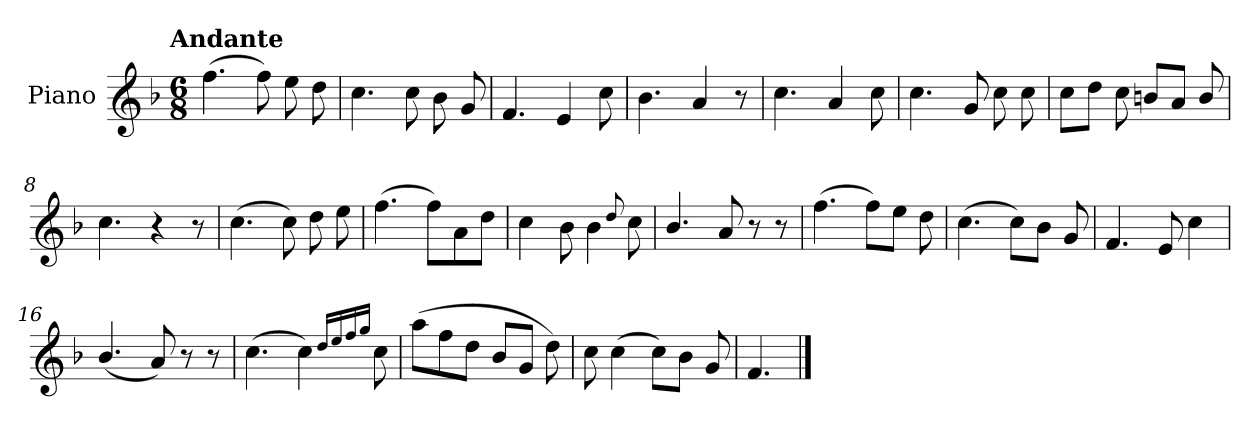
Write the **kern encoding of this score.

**kern
*part1
*staff1
*I"Piano
*I'Pno.
*clefG2
*k[b-]
!!LO:TX:omd:t=Andante
*M6/8
*MM92
=1
(>4.ff\
8ff\)
8ee\
8dd\
=2
4.cc\
8cc\
8b-\
8g/
=3
4.f/
4e/
8cc\
=4
4.b-\
4a/
8r
!!LO:LB:g=z
=5
4.cc\
4a/
8cc\
=6
4.cc\
8g/
8cc\
8cc\
=7
8cc\L
8dd\J
8cc\
8bn/L
8a/J
8b/
=8
4.cc\
4r
8r
=9
(>4.cc\
8cc\)
8dd\
8ee\
=10
(>4.ff\
8ff\L)
8a\
8dd\J
!!LO:LB:g=z
=11
4cc\
8b-\
4b-\
8qqdd/
8cc\
=12
4.b-/
8a/
8r
8r
=13
(>4.ff\
8ff\L)
8ee\J
8dd\
=14
(>4.cc\
8cc\L)
8b-\J
8g/
=15
4.f/
8e/
4cc\
!!LO:LB:g=z
=16
(<4.b-/
8a/)
8r
8r
=17
(>4.cc\
4cc\)
16qqdd/LL
16qqee/
16qqff/
16qqgg/JJ
8cc\
=18
(>8aa\L
8ff\
8dd\J
8b-/L
8g/J
8dd\)
=19
8cc\
(>4cc\
8cc\L)
8b-\J
8g/
=20
4.f/
==
*-
